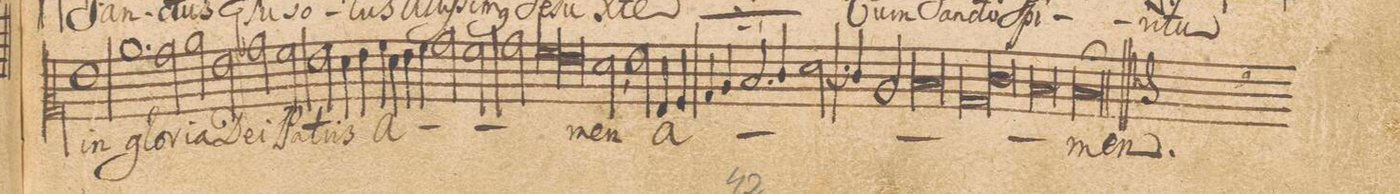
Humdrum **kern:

**kern	**text
*I"ALTVS.	*
*clefC2	*
*k[bn]	*
*met(C|)	*
*M2/1	*
1g	in
=90-	=90-
1.cc	glo-
2b\	-ri-
=91-	=91-
2cc\	-a
2g\	De-
2b-X\	-i
2a\	Pa-
=92-	=92-
2g\	-tris
4f\	a-
4g\	.
4a\	.
4f\	.
4g\	.
4a\	.
=93-	=93-
2bny\	.
2a\	.
2b\	.
*lig	*
1a\	.
=94-	=94-
1g	.
*Xlig	*
2f,\	-men
=95-	=95-
2g\	a-
4G/	.
4A/	.
4B/	.
4c/	.
2.d/	.
=96-	=96-
4e/	.
2.f\	.
4e/	.
2c/	.
=97-	=97-
0d	.
=98-	=98-
*lig	*
1B	.
1e	.
*Xlig	*
=99-	=99-
0d	.
=100-	=100-
0dl;	-men.
==	==
*-	*-
